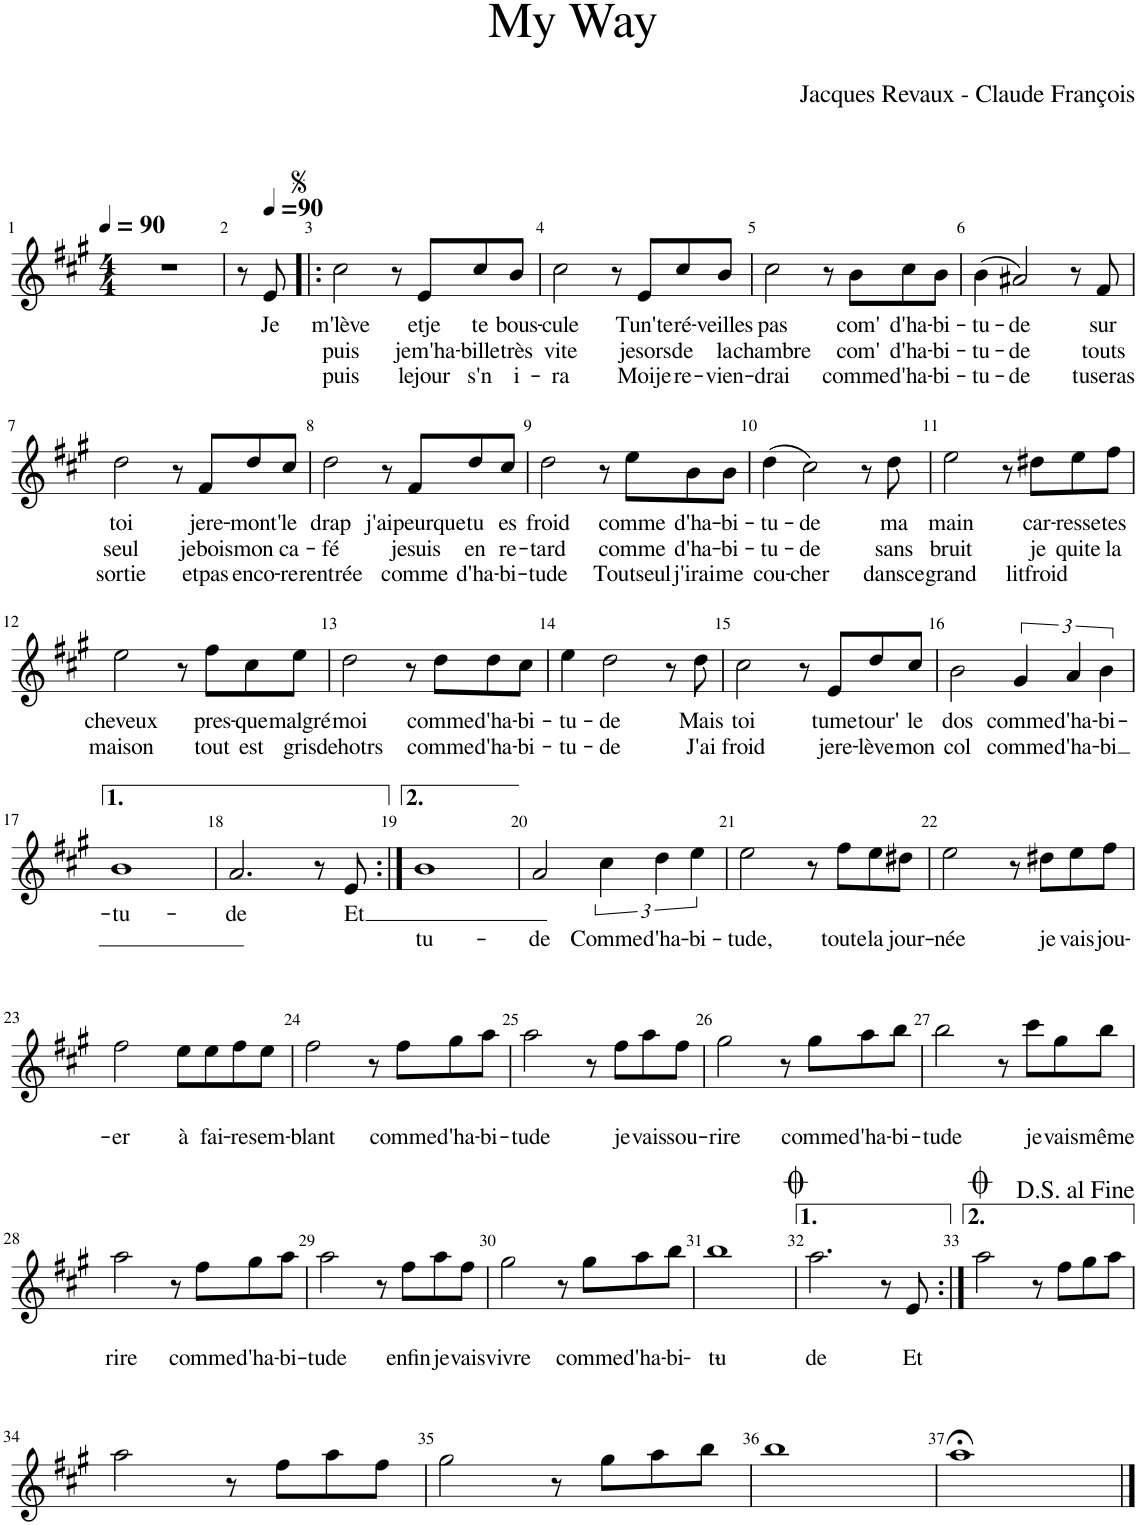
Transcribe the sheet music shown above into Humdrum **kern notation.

**kern	**text	**text	**text
*part1	*part1	*part1	*part1
*staff1	*staff1	*staff1	*staff1
*I"Saxophone Alto	*	*	*
*I'Sax. A.	*	*	*
*clefG2	*	*	*
*Trd5c9	*	*	*
*k[f#c#g#]	*	*	*
*M4/4	*	*	*
*MM90	*	*	*
=1	=1	=1	=1
1r	.	.	.
=2	=2	=2	=2
8r	.	.	.
*MM90	*	*	*
!	!LO:LY:b	!	!
8e/	Je	.	.
=3!|:	=3!|:	=3!|:	=3!|:
!	!LO:LY:b	!LO:LY:b	!LO:LY:b
2cc#\	m'lève	puis	puis
8r	.	.	.
!	!LO:LY:b	!LO:LY:b	!LO:LY:b
8e/L	-etje	jem'ha-	lejour
!	!LO:LY:b	!LO:LY:b	!LO:LY:b
8cc#/	te	-bille	s'n
!	!LO:LY:b	!LO:LY:b	!LO:LY:b
8b/J	bous-	très	i-
=4	=4	=4	=4
!	!LO:LY:b	!LO:LY:b	!LO:LY:b
2cc#\	-cule	vite	-ra
8r	.	.	.
!	!LO:LY:b	!LO:LY:b	!LO:LY:b
8e/L	Tun'te	jesors	Moije
!	!LO:LY:b	!LO:LY:b	!LO:LY:b
8cc#/	ré-	de	re-
!	!LO:LY:b	!LO:LY:b	!LO:LY:b
8b/J	-veilles	la	-vien-
=5	=5	=5	=5
!	!LO:LY:b	!LO:LY:b	!LO:LY:b
2cc#\	pas	chambre	-drai
8r	.	.	.
!	!LO:LY:b	!LO:LY:b	!LO:LY:b
8b\L	com'	com'	comme
!	!LO:LY:b	!LO:LY:b	!LO:LY:b
8cc#\	d'ha-	d'ha-	d'ha-
!	!LO:LY:b	!LO:LY:b	!LO:LY:b
8b\J	-bi-	-bi-	-bi-
=6	=6	=6	=6
!	!LO:LY:b	!LO:LY:b	!LO:LY:b
(4b\	-tu-	-tu-	-tu-
!	!LO:LY:b	!LO:LY:b	!LO:LY:b
2a#X/)	-de	-de	-de
8r	.	.	.
!	!LO:LY:b	!LO:LY:b	!LO:LY:b
8f#/	sur	touts	tuseras
!!LO:LB:g=z
=7	=7	=7	=7
!	!LO:LY:b	!LO:LY:b	!LO:LY:b
2dd\	toi	seul	sortie
8r	.	.	.
!	!LO:LY:b	!LO:LY:b	!LO:LY:b
8f#/L	jere-	jebois	etpas
!	!LO:LY:b	!LO:LY:b	!LO:LY:b
8dd/	-mont'	mon	enco-
!	!LO:LY:b	!LO:LY:b	!LO:LY:b
8cc#/J	le	ca-	-re
=8	=8	=8	=8
!	!LO:LY:b	!LO:LY:b	!LO:LY:b
2dd\	drap	-fé	rentrée
8r	.	.	.
!	!LO:LY:b	!LO:LY:b	!LO:LY:b
8f#/L	j'aipeurque	jesuis	comme
!	!LO:LY:b	!LO:LY:b	!LO:LY:b
8dd/	tu	en	d'ha-
!	!LO:LY:b	!LO:LY:b	!LO:LY:b
8cc#/J	es	re-	-bi-
=9	=9	=9	=9
!	!LO:LY:b	!LO:LY:b	!LO:LY:b
2dd\	froid	-tard	-tude
8r	.	.	.
!	!LO:LY:b	!LO:LY:b	!LO:LY:b
8ee\L	comme	comme	Toutseul
!	!LO:LY:b	!LO:LY:b	!LO:LY:b
8b\	d'ha-	d'ha-	j'irai
!	!LO:LY:b	!LO:LY:b	!LO:LY:b
8b\J	-bi-	-bi-	me
=10	=10	=10	=10
!	!LO:LY:b	!LO:LY:b	!LO:LY:b
(4dd\	-tu-	-tu-	cou-
!	!LO:LY:b	!LO:LY:b	!LO:LY:b
2cc#\)	-de	-de	-cher
8r	.	.	.
!	!LO:LY:b	!LO:LY:b	!LO:LY:b
8dd\	ma	sans	dansce
=11	=11	=11	=11
!	!LO:LY:b	!LO:LY:b	!LO:LY:b
2ee\	main	bruit	grand
8r	.	.	.
!	!LO:LY:b	!LO:LY:b	!LO:LY:b
8dd#X\L	car-	je	litfroid
!	!LO:LY:b	!LO:LY:b	!
8ee\	-resse	quite	.
!	!LO:LY:b	!LO:LY:b	!
8ff#\J	tes	la	.
!!LO:LB:g=z
=12	=12	=12	=12
!	!LO:LY:b	!LO:LY:b	!
2ee\	cheveux	maison	.
8r	.	.	.
!	!LO:LY:b	!LO:LY:b	!
8ff#\L	pres-	tout	.
!	!LO:LY:b	!LO:LY:b	!
8cc#\	-que	est	.
!	!LO:LY:b	!LO:LY:b	!
8ee\J	malgré	gris	.
=13	=13	=13	=13
!	!LO:LY:b	!LO:LY:b	!
2dd\	moi	dehotrs	.
8r	.	.	.
!	!LO:LY:b	!LO:LY:b	!
8dd\L	comme	comme	.
!	!LO:LY:b	!LO:LY:b	!
8dd\	d'ha-	d'ha-	.
!	!LO:LY:b	!LO:LY:b	!
8cc#\J	-bi-	-bi-	.
=14	=14	=14	=14
!	!LO:LY:b	!LO:LY:b	!
4ee\	-tu-	-tu-	.
!	!LO:LY:b	!LO:LY:b	!
2dd\	-de	-de	.
8r	.	.	.
!	!LO:LY:b	!LO:LY:b	!
8dd\	Mais	J'ai	.
=15	=15	=15	=15
!	!LO:LY:b	!LO:LY:b	!
2cc#\	toi	froid	.
8r	.	.	.
!	!LO:LY:b	!LO:LY:b	!
8e/L	tume	jere-	.
!	!LO:LY:b	!LO:LY:b	!
8dd/	tour'	-lève	.
!	!LO:LY:b	!LO:LY:b	!
8cc#/J	le	mon	.
=16	=16	=16	=16
!	!LO:LY:b	!LO:LY:b	!
2b\	dos	col	.
!	!LO:LY:b	!LO:LY:b	!
6g#/	comme	comme	.
!	!LO:LY:b	!LO:LY:b	!
6a/	d'ha-	d'ha-	.
!	!LO:LY:b	!LO:LY:b	!
6b\	-bi-	-bi	.
!!LO:LB:g=z
=17	=17	=17	=17
!	!LO:LY:b	!	!
1b	-tu-	.	.
=18	=18	=18	=18
!	!LO:LY:b	!	!
2.a/	-de	.	.
8r	.	.	.
!	!LO:LY:b	!	!
8e/	Et	.	.
=19:|!	=19:|!	=19:|!	=19:|!
!	!	!LO:LY:b	!
1b	.	tu-	.
=20	=20	=20	=20
!	!	!LO:LY:b	!
2a/	.	-de	.
!	!	!LO:LY:b	!
6cc#\	.	Comme	.
!	!	!LO:LY:b	!
6dd\	.	d'ha-	.
!	!	!LO:LY:b	!
6ee\	.	-bi-	.
=21	=21	=21	=21
!	!	!LO:LY:b	!
2ee\	.	-tude,	.
8r	.	.	.
!	!	!LO:LY:b	!
8ff#\L	.	toute	.
!	!	!LO:LY:b	!
8ee\	.	la	.
!	!	!LO:LY:b	!
8dd#X\J	.	jour-	.
=22	=22	=22	=22
!	!	!LO:LY:b	!
2ee\	.	-née	.
8r	.	.	.
!	!	!LO:LY:b	!
8dd#X\L	.	je	.
!	!	!LO:LY:b	!
8ee\	.	vais	.
!	!	!LO:LY:b	!
8ff#\J	.	jou-	.
!!LO:LB:g=z
=23	=23	=23	=23
!	!	!LO:LY:b	!
2ff#\	.	-er	.
!	!	!LO:LY:b	!
8ee\L	.	à	.
!	!	!LO:LY:b	!
8ee\	.	fai-	.
!	!	!LO:LY:b	!
8ff#\	.	-re	.
!	!	!LO:LY:b	!
8ee\J	.	sem-	.
=24	=24	=24	=24
!	!	!LO:LY:b	!
2ff#\	.	-blant	.
8r	.	.	.
!	!	!LO:LY:b	!
8ff#\L	.	comme	.
!	!	!LO:LY:b	!
8gg#\	.	d'ha-	.
!	!	!LO:LY:b	!
8aa\J	.	-bi-	.
=25	=25	=25	=25
!	!	!LO:LY:b	!
2aa\	.	-tude	.
8r	.	.	.
!	!	!LO:LY:b	!
8ff#\L	.	je	.
!	!	!LO:LY:b	!
8aa\	.	vais	.
!	!	!LO:LY:b	!
8ff#\J	.	sou-	.
=26	=26	=26	=26
!	!	!LO:LY:b	!
2gg#\	.	-rire	.
8r	.	.	.
!	!	!LO:LY:b	!
8gg#\L	.	comme	.
!	!	!LO:LY:b	!
8aa\	.	d'ha-	.
!	!	!LO:LY:b	!
8bb\J	.	-bi-	.
=27	=27	=27	=27
!	!	!LO:LY:b	!
2bb\	.	-tude	.
8r	.	.	.
!	!	!LO:LY:b	!
8ccc#\L	.	je	.
!	!	!LO:LY:b	!
8gg#\	.	vais	.
!	!	!LO:LY:b	!
8bb\J	.	même	.
!!LO:LB:g=z
=28	=28	=28	=28
!	!	!LO:LY:b	!
2aa\	.	rire	.
8r	.	.	.
!	!	!LO:LY:b	!
8ff#\L	.	comme	.
!	!	!LO:LY:b	!
8gg#\	.	d'ha-	.
!	!	!LO:LY:b	!
8aa\J	.	-bi-	.
=29	=29	=29	=29
!	!	!LO:LY:b	!
2aa\	.	-tude	.
8r	.	.	.
!	!	!LO:LY:b	!
8ff#\L	.	enfin	.
!	!	!LO:LY:b	!
8aa\	.	je	.
!	!	!LO:LY:b	!
8ff#\J	.	vais	.
=30	=30	=30	=30
!	!	!LO:LY:b	!
2gg#\	.	vivre	.
8r	.	.	.
!	!	!LO:LY:b	!
8gg#\L	.	comme	.
!	!	!LO:LY:b	!
8aa\	.	d'ha-	.
!	!	!LO:LY:b	!
8bb\J	.	-bi-	.
=31	=31	=31	=31
!	!	!LO:LY:b	!
1bb	.	-tu-	.
=32	=32	=32	=32
!	!	!LO:LY:b	!
2.aa\	.	-de	.
8r	.	.	.
!	!	!LO:LY:b	!
8e/	.	Et	.
=33:|!	=33:|!	=33:|!	=33:|!
2aa\	.	.	.
8r	.	.	.
8ff#\L	.	.	.
8gg#\	.	.	.
8aa\J	.	.	.
!!LO:LB:g=z
=34	=34	=34	=34
2aa\	.	.	.
8r	.	.	.
8ff#\L	.	.	.
8aa\	.	.	.
8ff#\J	.	.	.
=35	=35	=35	=35
2gg#\	.	.	.
8r	.	.	.
8gg#\L	.	.	.
8aa\	.	.	.
8bb\J	.	.	.
=36	=36	=36	=36
1bb	.	.	.
=37	=37	=37	=37
1aa;<	.	.	.
==	==	==	==
*-	*-	*-	*-
